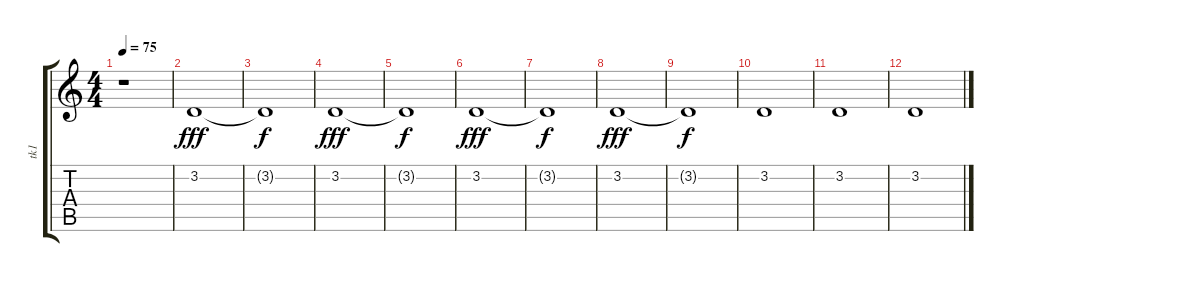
\track ("tk1" "tk1") {instrument tubularbells}
\staff {score tabs}
\tuning (E4 B3 G3 D3 A2 E2) {hide}
\ts (4 4)
\tempo 75
\clef g2
\ks c
r.1{dy f} |
3.2.1{dy fff} |
3.2{t}.1{dy f} |
3.2.1{dy fff} |
3.2{t}.1{dy f} |
3.2.1{dy fff} |
3.2{t}.1{dy f} |
3.2.1{dy fff} |
3.2{t}.1{dy f} |
3.2.1 |
3.2.1 |
3.2.1
